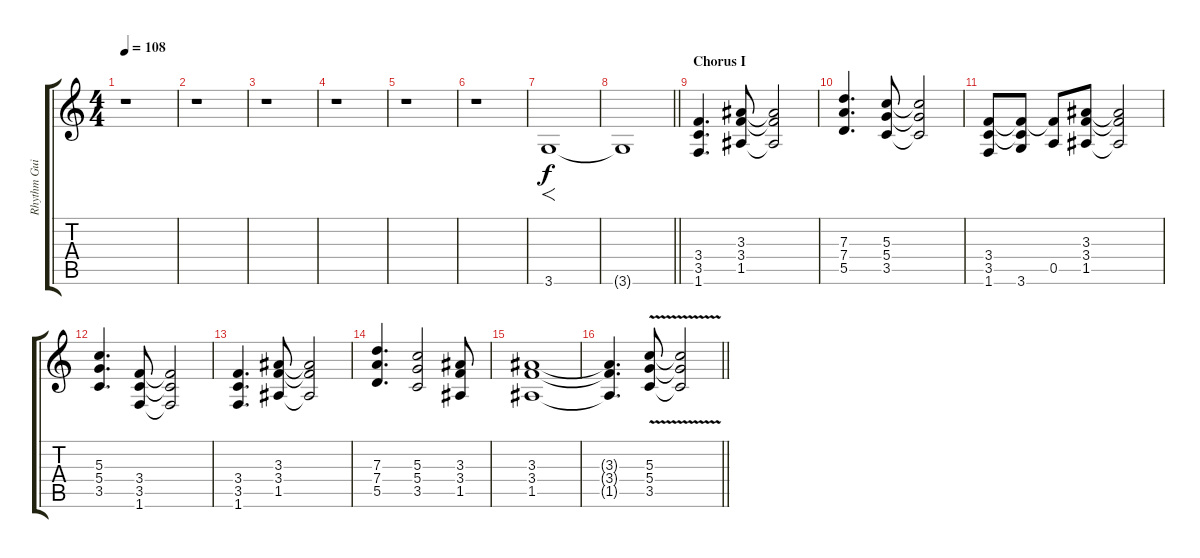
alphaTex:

\track ("Rhythm Guitar" "Rhythm Gui") {instrument overdrivenguitar}
\staff {score tabs}
\tuning (E4 B3 G3 D3 A2 E2) {hide}
\ts (4 4)
\tempo 108
\clef g2
\ks c
r.1{dy f} |
r.1 |
r.1 |
r.1 |
r.1 |
r.1 |
3.6.1{f} |
\barLineRight lightlight
3.6{t}.1 |
\section ("" "Chorus I")
(3.4 3.5 1.6).4{d} (3.3 3.4 1.5).8 (3.3{t} 3.4{t} 1.5{t}).2 |
(7.3 7.4 5.5).4{d} (5.3 5.4 3.5).8 (5.3{t} 5.4{t} 3.5{t}).2 |
(3.4 3.5 1.6).8 (3.4{t} 3.5{t} 3.6).8 (3.4{t} 0.5).8 (3.3 3.4 1.5).8 (3.3{t} 3.4{t} 1.5{t}).2 |
(5.3 5.4 3.5).4{d} (3.4 3.5 1.6).8 (3.4{t} 3.5{t} 1.6{t}).2 |
(3.4 3.5 1.6).4{d} (3.3 3.4 1.5).8 (3.3{t} 3.4{t} 1.5{t}).2 |
(7.3 7.4 5.5).4{d} (5.3 5.4 3.5).2 (3.3 3.4 1.5).8 |
(3.3 3.4 1.5).1 |
\barLineRight lightlight
(3.3{t} 3.4{t} 1.5{t}).4{d} (5.3{v} 5.4 3.5).8 (5.3{t} 5.4{t} 3.5{t}).2
